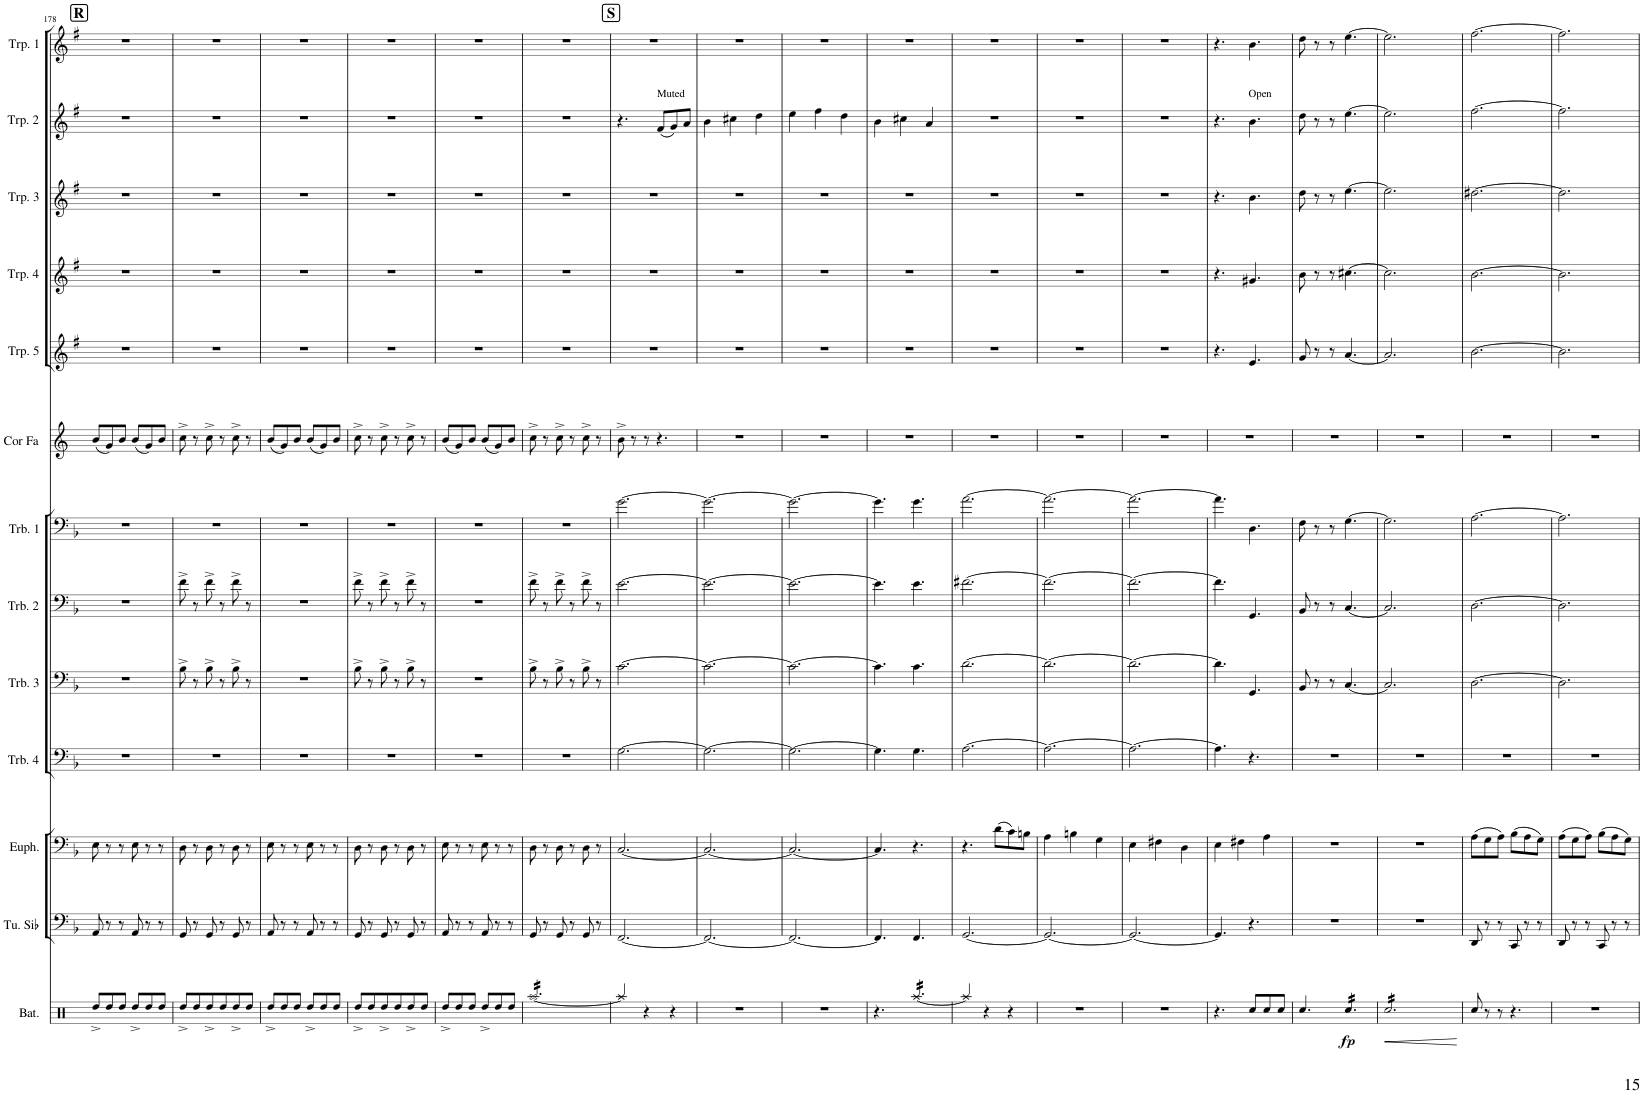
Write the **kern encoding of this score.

**kern	**dynam	**kern	**kern	**kern	**kern	**kern	**kern	**kern	**kern	**kern	**kern	**kern	**kern
*part13	*part13	*part12	*part11	*part10	*part9	*part8	*part7	*part6	*part5	*part4	*part3	*part2	*part1
*staff13	*staff13	*staff12	*staff11	*staff10	*staff9	*staff8	*staff7	*staff6	*staff5	*staff4	*staff3	*staff2	*staff1
*I"Batterie	*	*I"Tuba en Sib	*I"Euphonium	*I"Trombone 4	*I"Trombone 3	*I"Trombone 2	*I"Trombone 1	*I"Cor en Fa	*I"Trompette 5	*I"Trompette 4	*I"Trompette 3	*I"Trompette 2	*I"Trompette 1
*I'Bat.	*	*I'Tu. Sib	*I'Euph.	*I'Trb. 4	*I'Trb. 3	*I'Trb. 2	*I'Trb. 1	*I'Cor Fa	*I'Trp. 5	*I'Trp. 4	*I'Trp. 3	*I'Trp. 2	*I'Trp. 1
!!LO:PB:g=z
*clefX	*	*clefF4	*clefF4	*clefF4	*clefF4	*clefF4	*clefF4	*clefG2	*clefG2	*clefG2	*clefG2	*clefG2	*clefG2
*	*	*	*	*	*	*	*	*Trd4c7	*Trd1c2	*Trd1c2	*Trd1c2	*Trd1c2	*Trd1c2
*k[]	*	*k[b-]	*k[b-]	*k[b-]	*k[b-]	*k[b-]	*k[b-]	*k[]	*k[f#]	*k[f#]	*k[f#]	*k[f#]	*k[f#]
*M6/8	*	*M6/8	*M6/8	*M6/8	*M6/8	*M6/8	*M6/8	*M6/8	*M6/8	*M6/8	*M6/8	*M6/8	*M6/8
!!LO:REH:place=s1:a:B:cj:fs=14:t=R
=178	=178	=178	=178	=178	=178	=178	=178	=178	=178	=178	=178	=178	=178
8Rdd^/L	.	8AA/	8E\	2.r	2.r	2.r	2.r	(8b/L	2.r	2.r	2.r	2.r	2.r
8Rdd/	.	8r	8r	.	.	.	.	8g/)	.	.	.	.	.
8Rdd/J	.	8r	8r	.	.	.	.	8b/J	.	.	.	.	.
8Rdd^/L	.	8AA/	8E\	.	.	.	.	(8b/L	.	.	.	.	.
8Rdd/	.	8r	8r	.	.	.	.	8g/)	.	.	.	.	.
8Rdd/J	.	8r	8r	.	.	.	.	8b/J	.	.	.	.	.
=179	=179	=179	=179	=179	=179	=179	=179	=179	=179	=179	=179	=179	=179
8Rdd^/L	.	8GG/	8D\	2.r	8B-^\	8f^\	2.r	8cc^\	2.r	2.r	2.r	2.r	2.r
8Rdd/	.	8r	8r	.	8r	8r	.	8r	.	.	.	.	.
8Rdd^/	.	8GG/	8D\	.	8B-^\	8f^\	.	8cc^\	.	.	.	.	.
8Rdd/	.	8r	8r	.	8r	8r	.	8r	.	.	.	.	.
8Rdd^/	.	8GG/	8D\	.	8B-^\	8f^\	.	8cc^\	.	.	.	.	.
8Rdd/J	.	8r	8r	.	8r	8r	.	8r	.	.	.	.	.
=180	=180	=180	=180	=180	=180	=180	=180	=180	=180	=180	=180	=180	=180
8Rdd^/L	.	8AA/	8E\	2.r	2.r	2.r	2.r	(8b/L	2.r	2.r	2.r	2.r	2.r
8Rdd/	.	8r	8r	.	.	.	.	8g/)	.	.	.	.	.
8Rdd/J	.	8r	8r	.	.	.	.	8b/J	.	.	.	.	.
8Rdd^/L	.	8AA/	8E\	.	.	.	.	(8b/L	.	.	.	.	.
8Rdd/	.	8r	8r	.	.	.	.	8g/)	.	.	.	.	.
8Rdd/J	.	8r	8r	.	.	.	.	8b/J	.	.	.	.	.
=181	=181	=181	=181	=181	=181	=181	=181	=181	=181	=181	=181	=181	=181
8Rdd^/L	.	8GG/	8D\	2.r	8B-^\	8f^\	2.r	8cc^\	2.r	2.r	2.r	2.r	2.r
8Rdd/	.	8r	8r	.	8r	8r	.	8r	.	.	.	.	.
8Rdd^/	.	8GG/	8D\	.	8B-^\	8f^\	.	8cc^\	.	.	.	.	.
8Rdd/	.	8r	8r	.	8r	8r	.	8r	.	.	.	.	.
8Rdd^/	.	8GG/	8D\	.	8B-^\	8f^\	.	8cc^\	.	.	.	.	.
8Rdd/J	.	8r	8r	.	8r	8r	.	8r	.	.	.	.	.
=182	=182	=182	=182	=182	=182	=182	=182	=182	=182	=182	=182	=182	=182
8Rdd^/L	.	8AA/	8E\	2.r	2.r	2.r	2.r	(8b/L	2.r	2.r	2.r	2.r	2.r
8Rdd/	.	8r	8r	.	.	.	.	8g/)	.	.	.	.	.
8Rdd/J	.	8r	8r	.	.	.	.	8b/J	.	.	.	.	.
8Rdd^/L	.	8AA/	8E\	.	.	.	.	(8b/L	.	.	.	.	.
8Rdd/	.	8r	8r	.	.	.	.	8g/)	.	.	.	.	.
8Rdd/J	.	8r	8r	.	.	.	.	8b/J	.	.	.	.	.
=183	=183	=183	=183	=183	=183	=183	=183	=183	=183	=183	=183	=183	=183
*tremolo	*	*	*	*	*	*	*	*	*	*	*	*	*
[16Raa/LL	.	8GG/	8D\	2.r	8B-^\	8f^\	2.r	8cc^\	2.r	2.r	2.r	2.r	2.r
16Raa/	.	.	.	.	.	.	.	.	.	.	.	.	.
16Raa/	.	8r	8r	.	8r	8r	.	8r	.	.	.	.	.
16Raa/	.	.	.	.	.	.	.	.	.	.	.	.	.
16Raa/	.	8GG/	8D\	.	8B-^\	8f^\	.	8cc^\	.	.	.	.	.
16Raa/	.	.	.	.	.	.	.	.	.	.	.	.	.
16Raa/	.	8r	8r	.	8r	8r	.	8r	.	.	.	.	.
16Raa/	.	.	.	.	.	.	.	.	.	.	.	.	.
16Raa/	.	8GG/	8D\	.	8B-^\	8f^\	.	8cc^\	.	.	.	.	.
16Raa/	.	.	.	.	.	.	.	.	.	.	.	.	.
16Raa/	.	8r	8r	.	8r	8r	.	8r	.	.	.	.	.
16Raa/JJ	.	.	.	.	.	.	.	.	.	.	.	.	.
*Xtremolo	*	*	*	*	*	*	*	*	*	*	*	*	*
!!LO:REH:place=s1:a:B:cj:fs=14:t=S
=184	=184	=184	=184	=184	=184	=184	=184	=184	=184	=184	=184	=184	=184
4Raa/]	.	[2.FF/	[2.C/	[2.G\	[2.c\	[2.e\	[2.g\	8b^\	2.r	2.r	2.r	4.r	2.r
.	.	.	.	.	.	.	.	8r	.	.	.	.	.
4r	.	.	.	.	.	.	.	8r	.	.	.	.	.
!	!	!	!	!	!	!	!	!	!	!	!	!LO:TX:a:t=Muted	!
.	.	.	.	.	.	.	.	4.r	.	.	.	(8f#/L	.
4r	.	.	.	.	.	.	.	.	.	.	.	8g/)	.
.	.	.	.	.	.	.	.	.	.	.	.	8a/J	.
=185	=185	=185	=185	=185	=185	=185	=185	=185	=185	=185	=185	=185	=185
2.r	.	2.FF/_	2.C/_	2.G\_	2.c\_	2.e\_	2.g\_	2.r	2.r	2.r	2.r	4b\	2.r
.	.	.	.	.	.	.	.	.	.	.	.	4cc#X\	.
.	.	.	.	.	.	.	.	.	.	.	.	4dd\	.
=186	=186	=186	=186	=186	=186	=186	=186	=186	=186	=186	=186	=186	=186
2.r	.	2.FF/_	2.C/_	2.G\_	2.c\_	2.e\_	2.g\_	2.r	2.r	2.r	2.r	4ee\	2.r
.	.	.	.	.	.	.	.	.	.	.	.	4ff#\	.
.	.	.	.	.	.	.	.	.	.	.	.	4dd\	.
=187	=187	=187	=187	=187	=187	=187	=187	=187	=187	=187	=187	=187	=187
4.r	.	4.FF/]	4.C/]	4.G\]	4.c\]	4.e\]	4.g\]	2.r	2.r	2.r	2.r	4b\	2.r
.	.	.	.	.	.	.	.	.	.	.	.	4cc#X\	.
*tremolo	*	*	*	*	*	*	*	*	*	*	*	*	*
[16Raa/LL	.	4.FF/	4.r	4.G\	4.c\	4.e\	4.g\	.	.	.	.	.	.
16Raa/	.	.	.	.	.	.	.	.	.	.	.	.	.
16Raa/	.	.	.	.	.	.	.	.	.	.	.	4a/	.
16Raa/	.	.	.	.	.	.	.	.	.	.	.	.	.
16Raa/	.	.	.	.	.	.	.	.	.	.	.	.	.
16Raa/JJ	.	.	.	.	.	.	.	.	.	.	.	.	.
*Xtremolo	*	*	*	*	*	*	*	*	*	*	*	*	*
=188	=188	=188	=188	=188	=188	=188	=188	=188	=188	=188	=188	=188	=188
4Raa/]	.	[2.GG/	4.r	[2.A\	[2.d\	[2.f#X\	[2.a\	2.r	2.r	2.r	2.r	2.r	2.r
4r	.	.	.	.	.	.	.	.	.	.	.	.	.
.	.	.	(8d\L	.	.	.	.	.	.	.	.	.	.
4r	.	.	8c\)	.	.	.	.	.	.	.	.	.	.
.	.	.	8Bn\J	.	.	.	.	.	.	.	.	.	.
=189	=189	=189	=189	=189	=189	=189	=189	=189	=189	=189	=189	=189	=189
2.r	.	2.GG/_	4A\	2.A\_	2.d\_	2.f#\_	2.a\_	2.r	2.r	2.r	2.r	2.r	2.r
.	.	.	4Bn\	.	.	.	.	.	.	.	.	.	.
.	.	.	4G\	.	.	.	.	.	.	.	.	.	.
=190	=190	=190	=190	=190	=190	=190	=190	=190	=190	=190	=190	=190	=190
2.r	.	2.GG/_	4E\	2.A\_	2.d\_	2.f#\_	2.a\_	2.r	2.r	2.r	2.r	2.r	2.r
.	.	.	4F#X\	.	.	.	.	.	.	.	.	.	.
.	.	.	4D\	.	.	.	.	.	.	.	.	.	.
=191	=191	=191	=191	=191	=191	=191	=191	=191	=191	=191	=191	=191	=191
4.r	.	4.GG/]	4E\	4.A\]	4.d\]	4.f#\]	4.a\]	2.r	4.r	4.r	4.r	4.r	4.r
.	.	.	4F#X\	.	.	.	.	.	.	.	.	.	.
!	!	!	!	!	!	!	!	!	!	!	!	!LO:TX:a:t=Open	!
8Rcc/L	.	4.r	.	4.r	4.GG/	4.GG/	4.D\	.	4.e/	4.g#X/	4.b\	4.b\	4.b\
8Rcc/	.	.	4A\	.	.	.	.	.	.	.	.	.	.
8Rcc/J	.	.	.	.	.	.	.	.	.	.	.	.	.
=192	=192	=192	=192	=192	=192	=192	=192	=192	=192	=192	=192	=192	=192
4.Rcc/	.	2.r	2.r	2.r	8BB-/	8BB-/	8F\	2.r	8g/	8b\	8dd\	8dd\	8dd\
.	.	.	.	.	8r	8r	8r	.	8r	8r	8r	8r	8r
.	.	.	.	.	8r	8r	8r	.	8r	8r	8r	8r	8r
!	!LO:DY:b	!	!	!	!	!	!	!	!	!	!	!	!
*tremolo	*	*	*	*	*	*	*	*	*	*	*	*	*
16Rcc/LL	fp	.	.	.	[4.C/	[4.C/	[4.G\	.	[4.a/	[4.cc#X\	[4.ee\	[4.ee\	[4.ee\
16Rcc/	.	.	.	.	.	.	.	.	.	.	.	.	.
16Rcc/	.	.	.	.	.	.	.	.	.	.	.	.	.
16Rcc/	.	.	.	.	.	.	.	.	.	.	.	.	.
16Rcc/	.	.	.	.	.	.	.	.	.	.	.	.	.
16Rcc/JJ	.	.	.	.	.	.	.	.	.	.	.	.	.
=193	=193	=193	=193	=193	=193	=193	=193	=193	=193	=193	=193	=193	=193
16Rcc/LL	.	2.r	2.r	2.r	2.C/]	2.C/]	2.G\]	2.r	2.a/]	2.cc#\]	2.ee\]	2.ee\]	2.ee\]
16Rcc/	.	.	.	.	.	.	.	.	.	.	.	.	.
16Rcc/	.	.	.	.	.	.	.	.	.	.	.	.	.
16Rcc/	.	.	.	.	.	.	.	.	.	.	.	.	.
16Rcc/	.	.	.	.	.	.	.	.	.	.	.	.	.
16Rcc/	.	.	.	.	.	.	.	.	.	.	.	.	.
16Rcc/	.	.	.	.	.	.	.	.	.	.	.	.	.
16Rcc/	.	.	.	.	.	.	.	.	.	.	.	.	.
16Rcc/	.	.	.	.	.	.	.	.	.	.	.	.	.
16Rcc/	.	.	.	.	.	.	.	.	.	.	.	.	.
16Rcc/	.	.	.	.	.	.	.	.	.	.	.	.	.
16Rcc/JJ	.	.	.	.	.	.	.	.	.	.	.	.	.
*Xtremolo	*	*	*	*	*	*	*	*	*	*	*	*	*
=194	=194	=194	=194	=194	=194	=194	=194	=194	=194	=194	=194	=194	=194
8Rcc/	.	8DD/	(8A\L	2.r	[2.D\	[2.D\	[2.A\	2.r	[2.b\	[2.b\	[2.dd#X\	[2.ff#\	[2.ff#\
8r	.	8r	8G\	.	.	.	.	.	.	.	.	.	.
8r	.	8r	8A\J)	.	.	.	.	.	.	.	.	.	.
4.r	.	8CC/	(8B-\L	.	.	.	.	.	.	.	.	.	.
.	.	8r	8A\	.	.	.	.	.	.	.	.	.	.
.	.	8r	8G\J)	.	.	.	.	.	.	.	.	.	.
=195	=195	=195	=195	=195	=195	=195	=195	=195	=195	=195	=195	=195	=195
2.r	.	8DD/	(8A\L	2.r	2.D\]	2.D\]	2.A\]	2.r	2.b\]	2.b\]	2.dd#\]	2.ff#\]	2.ff#\]
.	.	8r	8G\	.	.	.	.	.	.	.	.	.	.
.	.	8r	8A\J)	.	.	.	.	.	.	.	.	.	.
.	.	8CC/	(8B-\L	.	.	.	.	.	.	.	.	.	.
.	.	8r	8A\	.	.	.	.	.	.	.	.	.	.
.	.	8r	8G\J)	.	.	.	.	.	.	.	.	.	.
=	=	=	=	=	=	=	=	=	=	=	=	=	=
*-	*-	*-	*-	*-	*-	*-	*-	*-	*-	*-	*-	*-	*-
